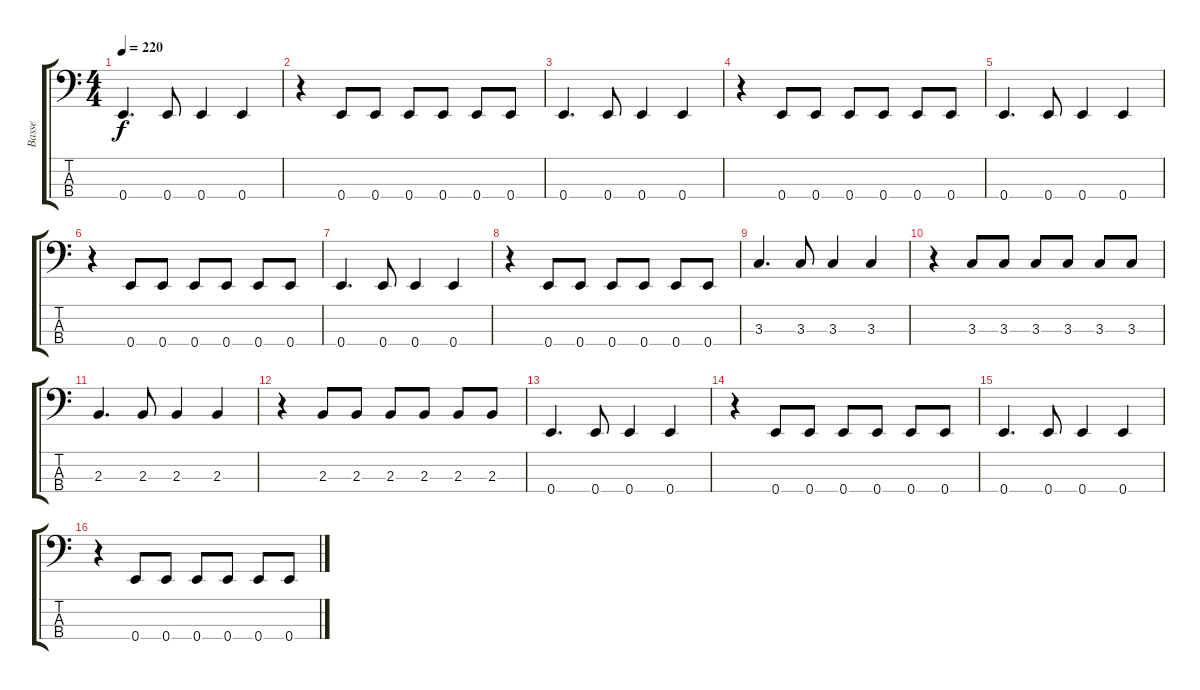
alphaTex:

\track ("Basse" "Basse") {instrument electricbasspick}
\staff {score tabs}
\tuning (G2 D2 A1 E1) {hide}
\ts (4 4)
\tempo 220
\clef f4
\ks c
0.4.4{d dy f} 0.4.8 0.4.4 0.4.4 |
r.4 0.4.8 0.4.8 0.4.8 0.4.8 0.4.8 0.4.8 |
0.4.4{d} 0.4.8 0.4.4 0.4.4 |
r.4 0.4.8 0.4.8 0.4.8 0.4.8 0.4.8 0.4.8 |
0.4.4{d} 0.4.8 0.4.4 0.4.4 |
r.4 0.4.8 0.4.8 0.4.8 0.4.8 0.4.8 0.4.8 |
0.4.4{d} 0.4.8 0.4.4 0.4.4 |
r.4 0.4.8 0.4.8 0.4.8 0.4.8 0.4.8 0.4.8 |
3.3.4{d} 3.3.8 3.3.4 3.3.4 |
r.4 3.3.8 3.3.8 3.3.8 3.3.8 3.3.8 3.3.8 |
2.3.4{d} 2.3.8 2.3.4 2.3.4 |
r.4 2.3.8 2.3.8 2.3.8 2.3.8 2.3.8 2.3.8 |
0.4.4{d} 0.4.8 0.4.4 0.4.4 |
r.4 0.4.8 0.4.8 0.4.8 0.4.8 0.4.8 0.4.8 |
0.4.4{d} 0.4.8 0.4.4 0.4.4 |
r.4 0.4.8 0.4.8 0.4.8 0.4.8 0.4.8 0.4.8
